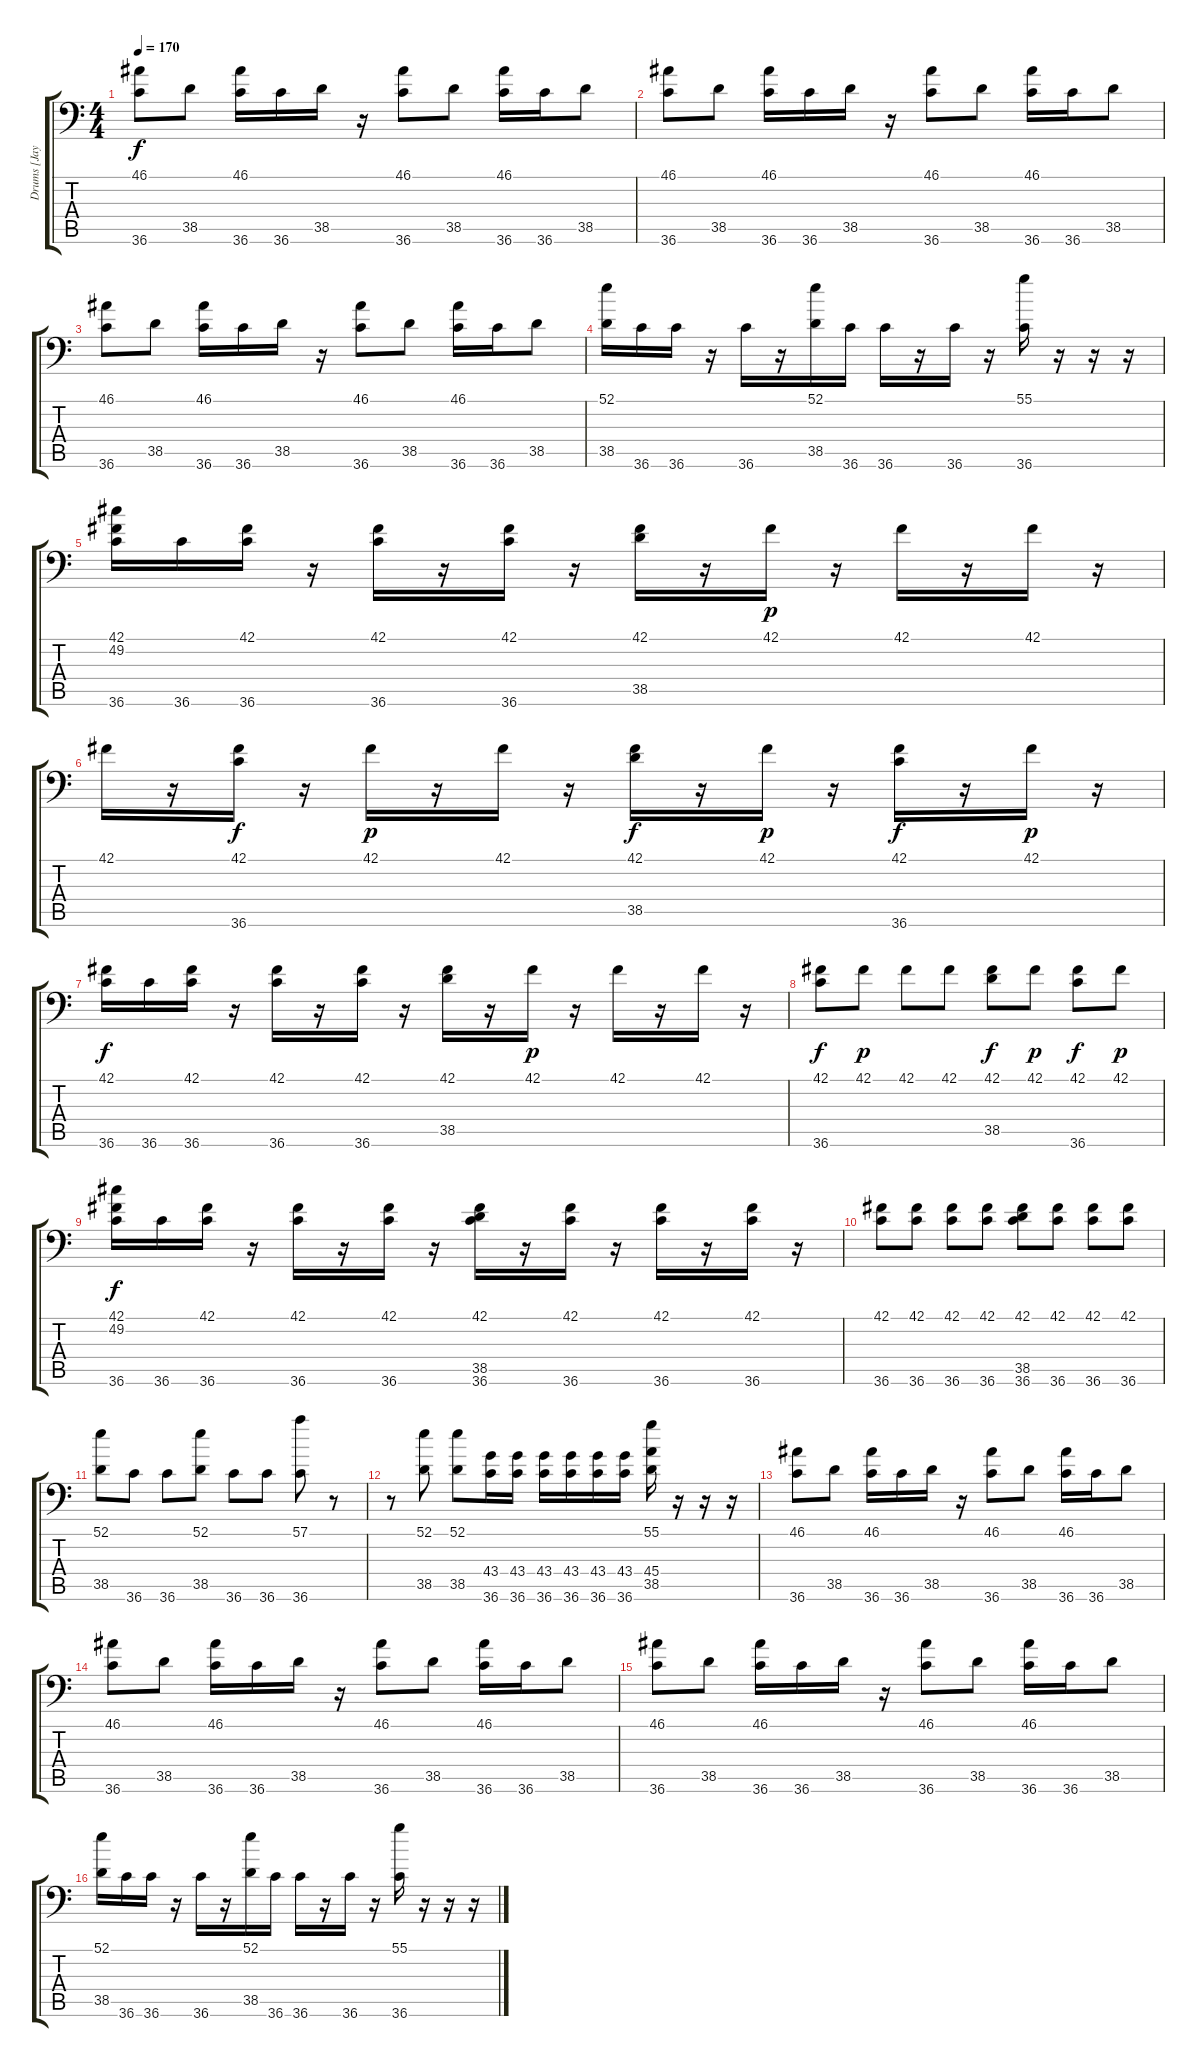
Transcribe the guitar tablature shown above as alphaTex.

\track ("Drums [Jay Scott]" "Drums [Jay") {instrument acousticgrandpiano}
\staff {score tabs}
\tuning (C-1 C-1 C-1 C-1 C-1 C-1) {hide}
\ts (4 4)
\tempo 170
\clef f4
\ks c
(46.1 36.6).8{dy f} 38.5.8 (46.1 36.6).16 36.6.16 38.5.16 r.16 (46.1 36.6).8 38.5.8 (46.1 36.6).16 36.6.16 38.5.8 |
(46.1 36.6).8 38.5.8 (46.1 36.6).16 36.6.16 38.5.16 r.16 (46.1 36.6).8 38.5.8 (46.1 36.6).16 36.6.16 38.5.8 |
(46.1 36.6).8 38.5.8 (46.1 36.6).16 36.6.16 38.5.16 r.16 (46.1 36.6).8 38.5.8 (46.1 36.6).16 36.6.16 38.5.8 |
(52.1 38.5).16 36.6.16 36.6.16 r.16 36.6.16 r.16 (52.1 38.5).16 36.6.16 36.6.16 r.16 36.6.16 r.16 (55.1 36.6).16 r.16 r.16 r.16 |
(42.1 49.2 36.6).16 36.6.16 (42.1 36.6).16 r.16 (42.1 36.6).16 r.16 (42.1 36.6).16 r.16 (42.1 38.5).16 r.16 42.1.16{dy p} r.16 42.1.16 r.16 42.1.16 r.16 |
42.1.16 r.16 (42.1 36.6).16{dy f} r.16 42.1.16{dy p} r.16 42.1.16 r.16 (42.1 38.5).16{dy f} r.16 42.1.16{dy p} r.16 (42.1 36.6).16{dy f} r.16 42.1.16{dy p} r.16 |
(42.1 36.6).16{dy f} 36.6.16 (42.1 36.6).16 r.16 (42.1 36.6).16 r.16 (42.1 36.6).16 r.16 (42.1 38.5).16 r.16 42.1.16{dy p} r.16 42.1.16 r.16 42.1.16 r.16 |
(42.1 36.6).8{dy f} 42.1.8{dy p} 42.1.8 42.1.8 (42.1 38.5).8{dy f} 42.1.8{dy p} (42.1 36.6).8{dy f} 42.1.8{dy p} |
(42.1 49.2 36.6).16{dy f} 36.6.16 (42.1 36.6).16 r.16 (42.1 36.6).16 r.16 (42.1 36.6).16 r.16 (42.1 38.5 36.6).16 r.16 (42.1 36.6).16 r.16 (42.1 36.6).16 r.16 (42.1 36.6).16 r.16 |
(42.1 36.6).8 (42.1 36.6).8 (42.1 36.6).8 (42.1 36.6).8 (42.1 38.5 36.6).8 (42.1 36.6).8 (42.1 36.6).8 (42.1 36.6).8 |
(52.1 38.5).8 36.6.8 36.6.8 (52.1 38.5).8 36.6.8 36.6.8 (57.1 36.6).8 r.8 |
r.8 (52.1 38.5).8 (52.1 38.5).8 (43.4 36.6).16 (43.4 36.6).16 (43.4 36.6).16 (43.4 36.6).16 (43.4 36.6).16 (43.4 36.6).16 (55.1 45.4 38.5).16 r.16 r.16 r.16 |
(46.1 36.6).8 38.5.8 (46.1 36.6).16 36.6.16 38.5.16 r.16 (46.1 36.6).8 38.5.8 (46.1 36.6).16 36.6.16 38.5.8 |
(46.1 36.6).8 38.5.8 (46.1 36.6).16 36.6.16 38.5.16 r.16 (46.1 36.6).8 38.5.8 (46.1 36.6).16 36.6.16 38.5.8 |
(46.1 36.6).8 38.5.8 (46.1 36.6).16 36.6.16 38.5.16 r.16 (46.1 36.6).8 38.5.8 (46.1 36.6).16 36.6.16 38.5.8 |
(52.1 38.5).16 36.6.16 36.6.16 r.16 36.6.16 r.16 (52.1 38.5).16 36.6.16 36.6.16 r.16 36.6.16 r.16 (55.1 36.6).16 r.16 r.16 r.16
